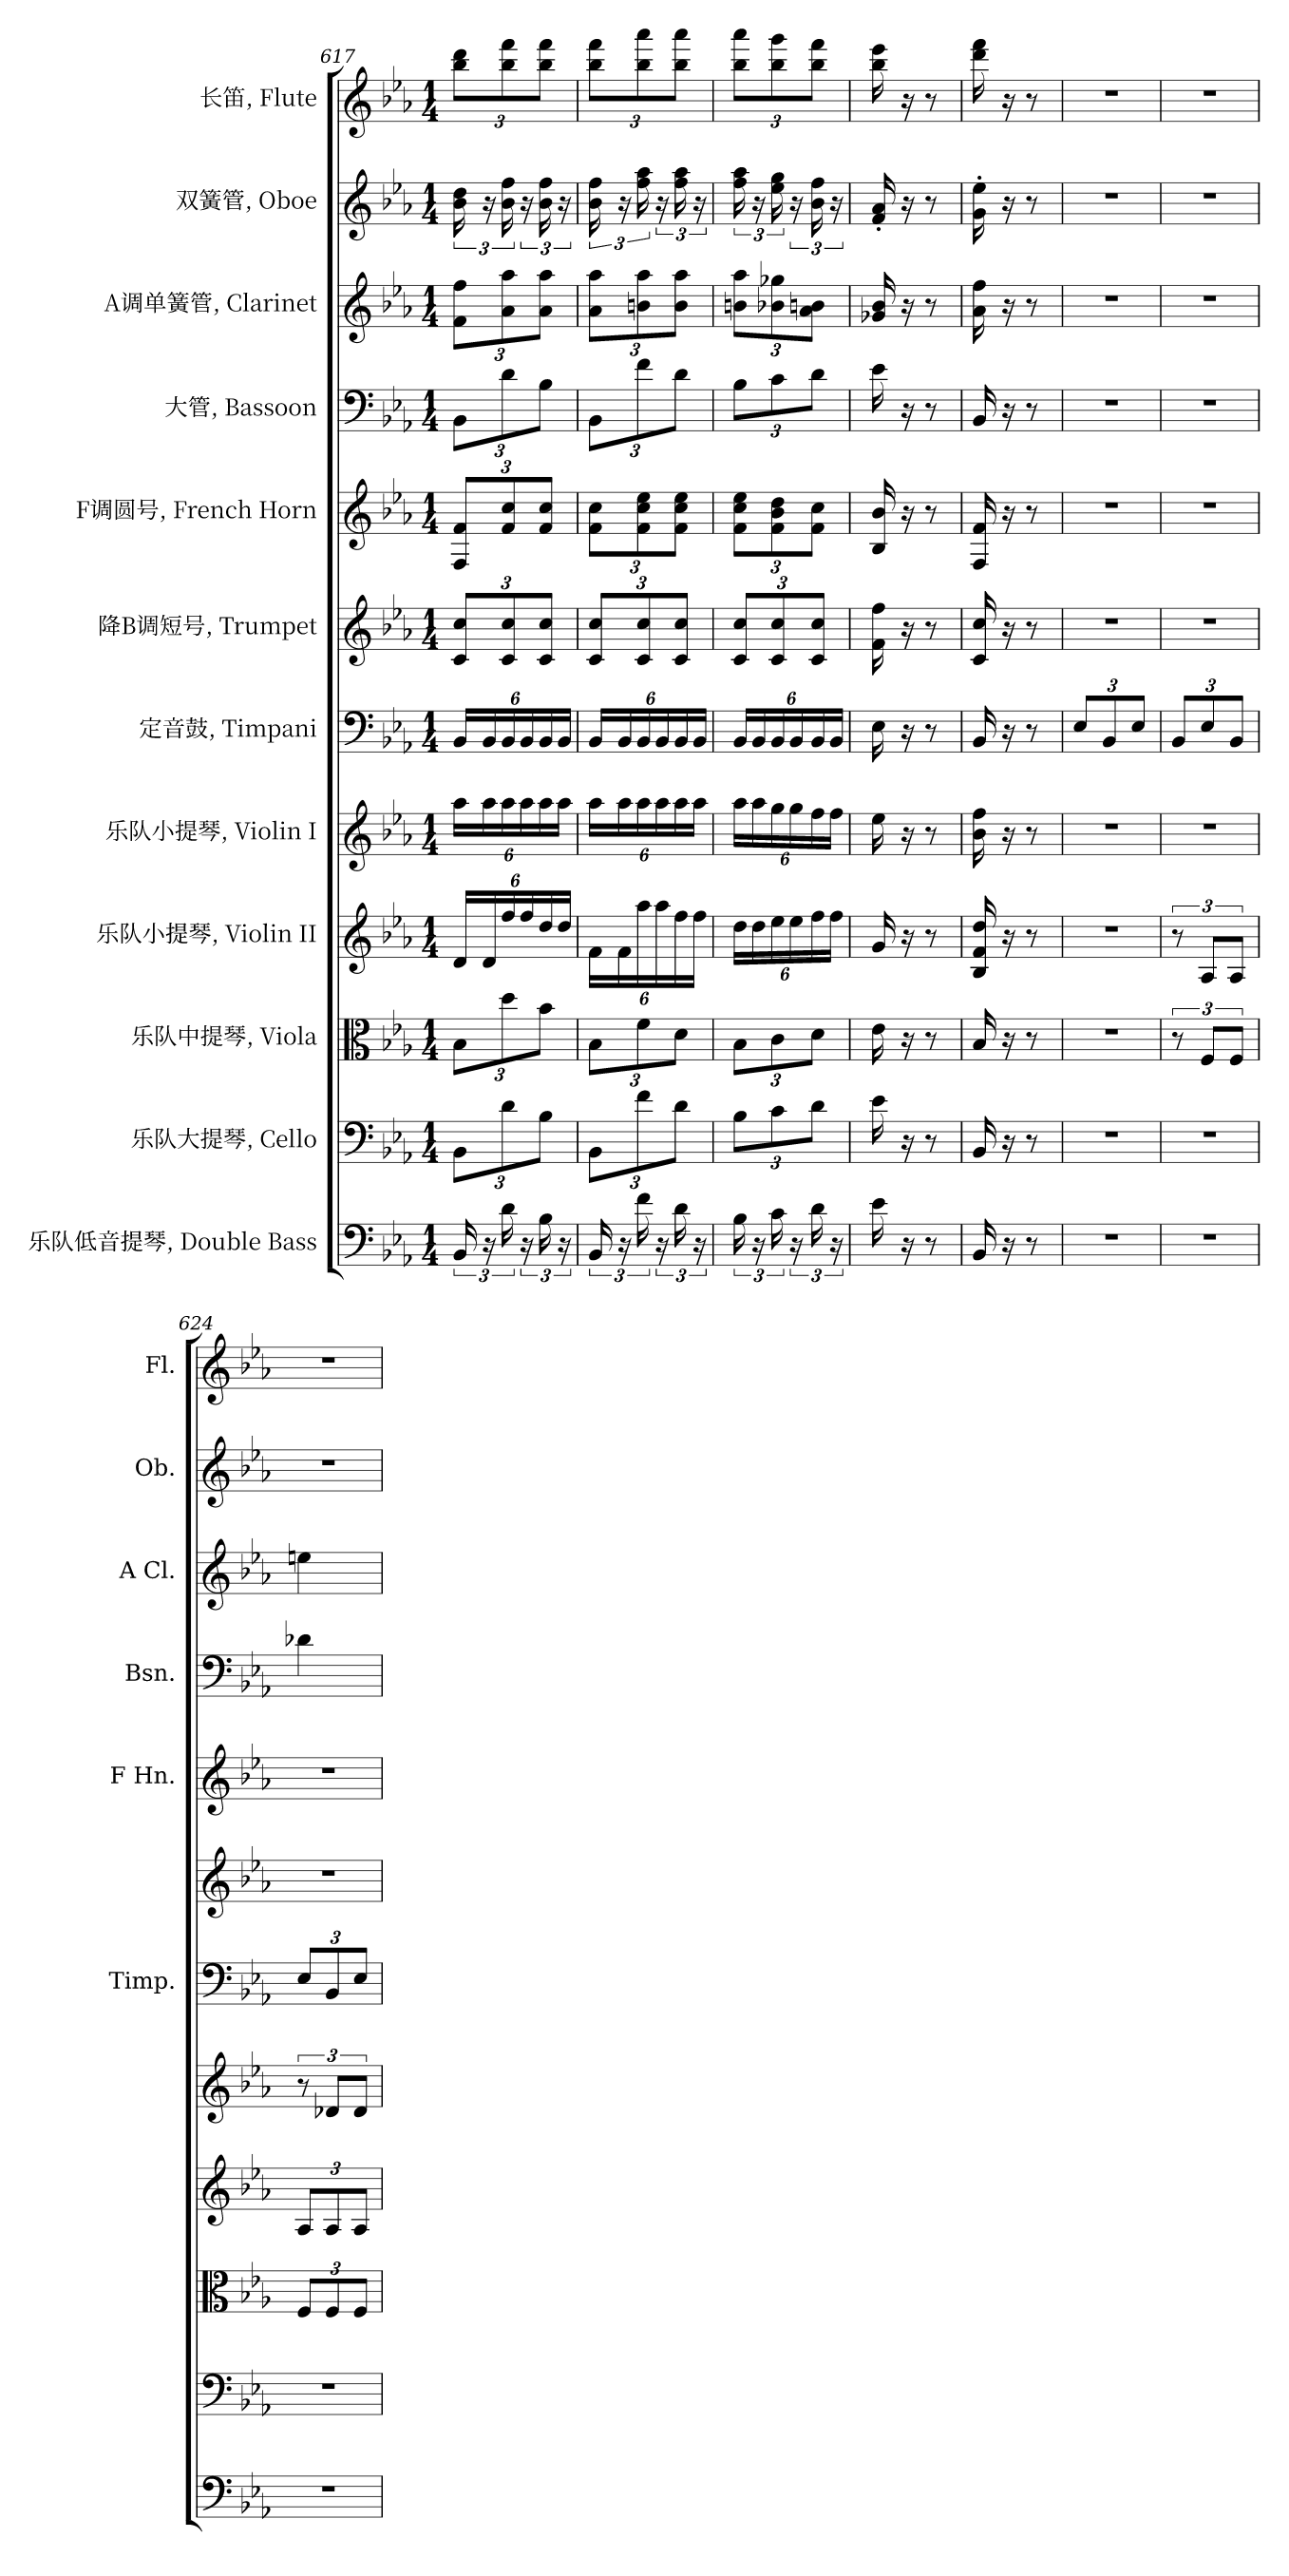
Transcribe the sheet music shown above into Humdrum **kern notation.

**kern	**kern	**kern	**kern	**kern	**kern	**kern	**kern	**kern	**kern	**kern	**kern
*part12	*part11	*part10	*part9	*part8	*part7	*part6	*part5	*part4	*part3	*part2	*part1
*staff12	*staff11	*staff10	*staff9	*staff8	*staff7	*staff6	*staff5	*staff4	*staff3	*staff2	*staff1
*I"乐队低音提琴, Double Bass	*I"乐队大提琴, Cello	*I"乐队中提琴, Viola	*I"乐队小提琴, Violin II	*I"乐队小提琴, Violin I	*I"定音鼓, Timpani	*I"降B调短号, Trumpet	*I"F调圆号, French Horn	*I"大管, Bassoon	*I"A调单簧管, Clarinet	*I"双簧管, Oboe	*I"长笛, Flute
*	*	*	*	*	*I'Timp.	*	*I'F Hn.	*I'Bsn.	*I'A Cl.	*I'Ob.	*I'Fl.
*clefF4	*clefF4	*clefC3	*clefG2	*clefG2	*clefF4	*clefG2	*clefG2	*clefF4	*clefG2	*clefG2	*clefG2
*ITrd7c12	*	*	*	*	*	*ITrd1c2	*ITrd4c7	*	*ITrd2c3	*	*
*k[b-e-a-]	*k[b-e-a-]	*k[b-e-a-]	*k[b-e-a-]	*k[b-e-a-]	*k[b-e-a-]	*k[b-e-a-d-g-]	*k[b-e-a-d-]	*k[b-e-a-]	*k[]	*k[b-e-a-]	*k[b-e-a-]
*M1/4	*M1/4	*M1/4	*M1/4	*M1/4	*M1/4	*M1/4	*M1/4	*M1/4	*M1/4	*M1/4	*M1/4
*	*Xbrackettup	*Xbrackettup	*Xbrackettup	*Xbrackettup	*Xbrackettup	*Xbrackettup	*Xbrackettup	*Xbrackettup	*Xbrackettup	*	*Xbrackettup
=617	=617	=617	=617	=617	=617	=617	=617	=617	=617	=617	=617
24BBB-/	12BB-\L	12B-\L	24d/LL	24aa-\LL	24BB-/LL	12B-/ 12b-/L	12BB-/ 12B-/L	12BB-\L	12d\ 12dd\L	24b-\ 24dd\	12bb-\ 12ddd\L
24r	.	.	24d/	24aa-\	24BB-/	.	.	.	.	24r	.
24D\	12d\	12dd\	24ff/	24aa-\	24BB-/	12B-/ 12b-/	12B-/ 12f/	12d\	12f\ 12ff\	24b-\ 24ff\	12bb-\ 12fff\
24r	.	.	24ff/	24aa-\	24BB-/	.	.	.	.	24r	.
24BB-\	12B-\J	12b-\J	24dd/	24aa-\	24BB-/	12B-/ 12b-/J	12B-/ 12f/J	12B-\J	12f\ 12ff\J	24b-\ 24ff\	12bb-\ 12fff\J
24r	.	.	24dd/JJ	24aa-\JJ	24BB-/JJ	.	.	.	.	24r	.
=618	=618	=618	=618	=618	=618	=618	=618	=618	=618	=618	=618
24BBB-/	12BB-\L	12B-\L	24f\LL	24aa-\LL	24BB-/LL	12B-/ 12b-/L	12B-\ 12f\L	12BB-\L	12f\ 12ff\L	24b-\ 24ff\	12bb-\ 12fff\L
24r	.	.	24f\	24aa-\	24BB-/	.	.	.	.	24r	.
24F\	12f\	12f\	24aa-\	24aa-\	24BB-/	12B-/ 12b-/	12B-\ 12f\ 12a-\	12f\	12g#X\ 12ff\	24ff\ 24aa-\	12bb-\ 12aaa-\
24r	.	.	24aa-\	24aa-\	24BB-/	.	.	.	.	24r	.
24D\	12d\J	12d\J	24ff\	24aa-\	24BB-/	12B-/ 12b-/J	12B-\ 12f\ 12a-\J	12d\J	12g#\ 12ff\J	24ff\ 24aa-\	12bb-\ 12aaa-\J
24r	.	.	24ff\JJ	24aa-\JJ	24BB-/JJ	.	.	.	.	24r	.
!!LO:PB:g=z
=619	=619	=619	=619	=619	=619	=619	=619	=619	=619	=619	=619
24BB-\	12B-\L	12B-\L	24dd\LL	24aa-\LL	24BB-/LL	12B-/ 12b-/L	12B-\ 12f\ 12a-\L	12B-\L	12g#X\ 12ff\L	24ff\ 24aa-\	12bb-\ 12aaa-\L
24r	.	.	24dd\	24aa-\	24BB-/	.	.	.	.	24r	.
24C\	12c\	12c\	24ee-\	24gg\	24BB-/	12B-/ 12b-/	12B-\ 12e-\ 12g\	12c\	12gn\ 12ee-X\	24ee-\ 24gg\	12bb-\ 12ggg\
24r	.	.	24ee-\	24gg\	24BB-/	.	.	.	.	24r	.
24D\	12d\J	12d\J	24ff\	24ff\	24BB-/	12B-/ 12b-/J	12B-\ 12f\J	12d\J	12f\ 12g#X\J	24b-\ 24ff\	12bb-\ 12fff\J
24r	.	.	24ff\JJ	24ff\JJ	24BB-/JJ	.	.	.	.	24r	.
=620	=620	=620	=620	=620	=620	=620	=620	=620	=620	=620	=620
16E-\	16e-\	16e-\	16g/	16ee-\	16E-\	16e-\ 16ee-\	16E-/ 16e-/	16e-\	16e-X/ 16g/	16f/' 16a-/'	16bb-\ 16eee-\
16r	16r	16r	16r	16r	16r	16r	16r	16r	16r	16r	16r
8r	8r	8r	8r	8r	8r	8r	8r	8r	8r	8r	8r
=621	=621	=621	=621	=621	=621	=621	=621	=621	=621	=621	=621
16BBB-/	16BB-/	16B-/	16B-/ 16f/ 16dd/	16b-\ 16ff\	16BB-/	16B-/ 16b-/	16BB-/ 16B-/	16BB-/	16f\ 16dd\	16g\' 16ee-\'	16ddd\ 16fff\
16r	16r	16r	16r	16r	16r	16r	16r	16r	16r	16r	16r
8r	8r	8r	8r	8r	8r	8r	8r	8r	8r	8r	8r
=622	=622	=622	=622	=622	=622	=622	=622	=622	=622	=622	=622
4r	4r	4r	4r	4r	12E-/L	4r	4r	4r	4r	4r	4r
.	.	.	.	.	12BB-/	.	.	.	.	.	.
.	.	.	.	.	12E-/J	.	.	.	.	.	.
=623	=623	=623	=623	=623	=623	=623	=623	=623	=623	=623	=623
*	*	*brackettup	*brackettup	*	*	*	*	*	*	*	*
4r	4r	12r	12r	4r	12BB-/L	4r	4r	4r	4r	4r	4r
.	.	12F/L	12A-/L	.	12E-/	.	.	.	.	.	.
.	.	12F/J	12A-/J	.	12BB-/J	.	.	.	.	.	.
=624	=624	=624	=624	=624	=624	=624	=624	=624	=624	=624	=624
*	*	*Xbrackettup	*Xbrackettup	*brackettup	*	*	*	*	*	*	*
4r	4r	12F/L	12A-/L	12r	12E-/L	4r	4r	4d-X\	4cc#X\	4r	4r
.	.	12F/	12A-/	12d-X/L	12BB-/	.	.	.	.	.	.
.	.	12F/J	12A-/J	12d-/J	12E-/J	.	.	.	.	.	.
=	=	=	=	=	=	=	=	=	=	=	=
*-	*-	*-	*-	*-	*-	*-	*-	*-	*-	*-	*-
